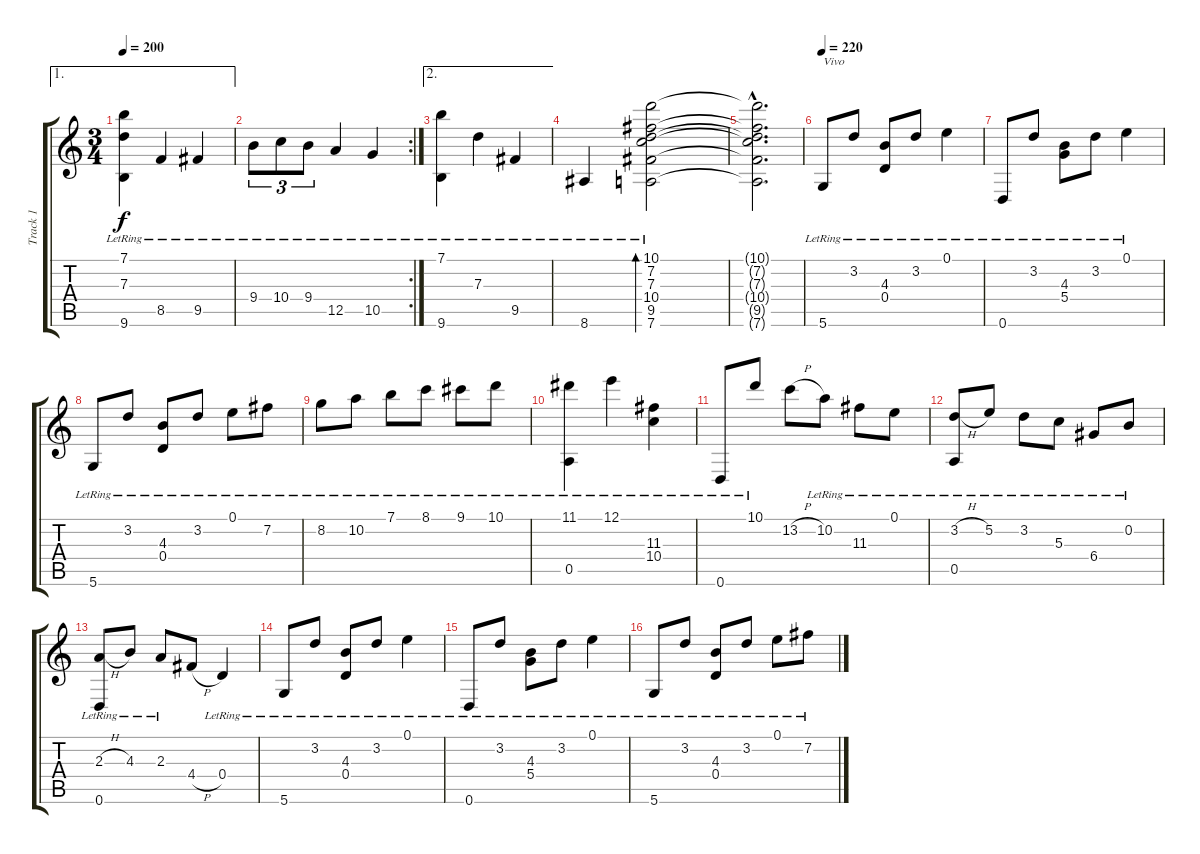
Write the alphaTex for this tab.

\track ("Track 1" "Track 1") {instrument acousticguitarnylon}
\staff {score tabs}
\tuning (E4 B3 G3 D3 A2 D2) {hide}
\ae 1
\ts (3 4)
\tempo 200
\clef g2
\ks c
(7.1{lr} 7.3{lr} 9.6{lr}).4{dy f} 8.5{lr}.4 9.5{lr}.4 |
\rc 2
9.4{lr}.8{tu (3 2)} 10.4{lr}.8{tu (3 2)} 9.4{lr}.8{tu (3 2)} 12.5{lr}.4 10.5{lr}.4 |
\ae 2
(7.1{lr} 9.6{lr}).4 7.3{lr}.4 9.5{lr}.4 |
8.6{lr}.4 (10.1{lr} 7.2{lr} 7.3{lr} 10.4{lr} 9.5{lr} 7.6{lr}).2{bd 480} |
(10.1{hac t} 7.2{hac t} 7.3{hac t} 10.4{hac t} 9.5{hac t} 7.6{hac t}).2{d} |
\tempo 220
5.6{lr}.8{txt "Vivo"} 3.2{lr}.8 (4.3{lr} 0.4{lr}).8 3.2{lr}.8 0.1{lr}.4 |
0.6{lr}.8 3.2{lr}.8 (4.3{lr} 5.4{lr}).8 3.2{lr}.8 0.1{lr}.4 |
5.6{lr}.8 3.2{lr}.8 (4.3{lr} 0.4{lr}).8 3.2{lr}.8 0.1{lr}.8 7.2{lr}.8 |
8.2{lr}.8 10.2{lr}.8 7.1{lr}.8 8.1{lr}.8 9.1{lr}.8 10.1{lr}.8 |
(11.1{lr} 0.5{lr}).4 12.1{lr}.4 (11.3{lr} 10.4{lr}).4 |
0.6{lr}.8 10.1{lr}.8 13.2{h}.8 10.2{lr}.8 11.3{lr}.8 0.1{lr}.8 |
(3.2{h} 0.5{lr}).8 5.2{lr}.8 3.2{lr}.8 5.3{lr}.8 6.4{lr}.8 0.2{lr}.8 |
(2.3{h} 0.6{lr}).8 4.3{lr}.8 2.3{lr}.8 4.4{h}.8 0.4{lr}.4 |
5.6{lr}.8 3.2{lr}.8 (4.3{lr} 0.4{lr}).8 3.2{lr}.8 0.1{lr}.4 |
0.6{lr}.8 3.2{lr}.8 (4.3{lr} 5.4{lr}).8 3.2{lr}.8 0.1{lr}.4 |
5.6{lr}.8 3.2{lr}.8 (4.3{lr} 0.4{lr}).8 3.2{lr}.8 0.1{lr}.8 7.2{lr}.8
